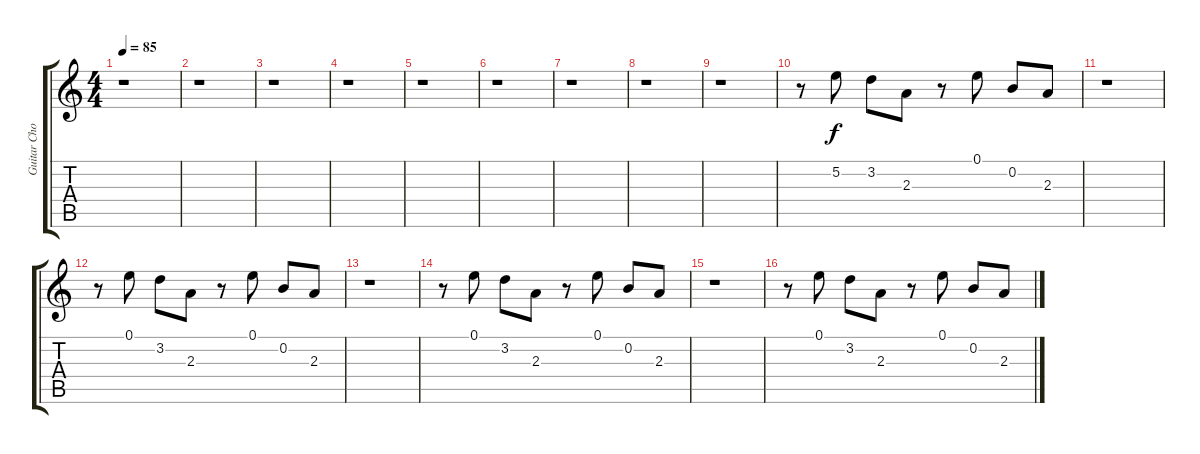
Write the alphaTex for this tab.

\track ("Guitar Chorus" "Guitar Cho") {instrument overdrivenguitar}
\staff {score tabs}
\tuning (E4 B3 G3 D3 A2 E2) {hide}
\ts (4 4)
\tempo 85
\clef g2
\ks c
r.1{dy f} |
r.1 |
r.1 |
r.1 |
r.1 |
r.1 |
r.1 |
r.1 |
r.1 |
r.8 5.2.8 3.2.8 2.3.8 r.8 0.1.8 0.2.8 2.3.8 |
r.1 |
r.8 0.1.8 3.2.8 2.3.8 r.8 0.1.8 0.2.8 2.3.8 |
r.1 |
r.8 0.1.8 3.2.8 2.3.8 r.8 0.1.8 0.2.8 2.3.8 |
r.1 |
r.8 0.1.8 3.2.8 2.3.8 r.8 0.1.8 0.2.8 2.3.8
